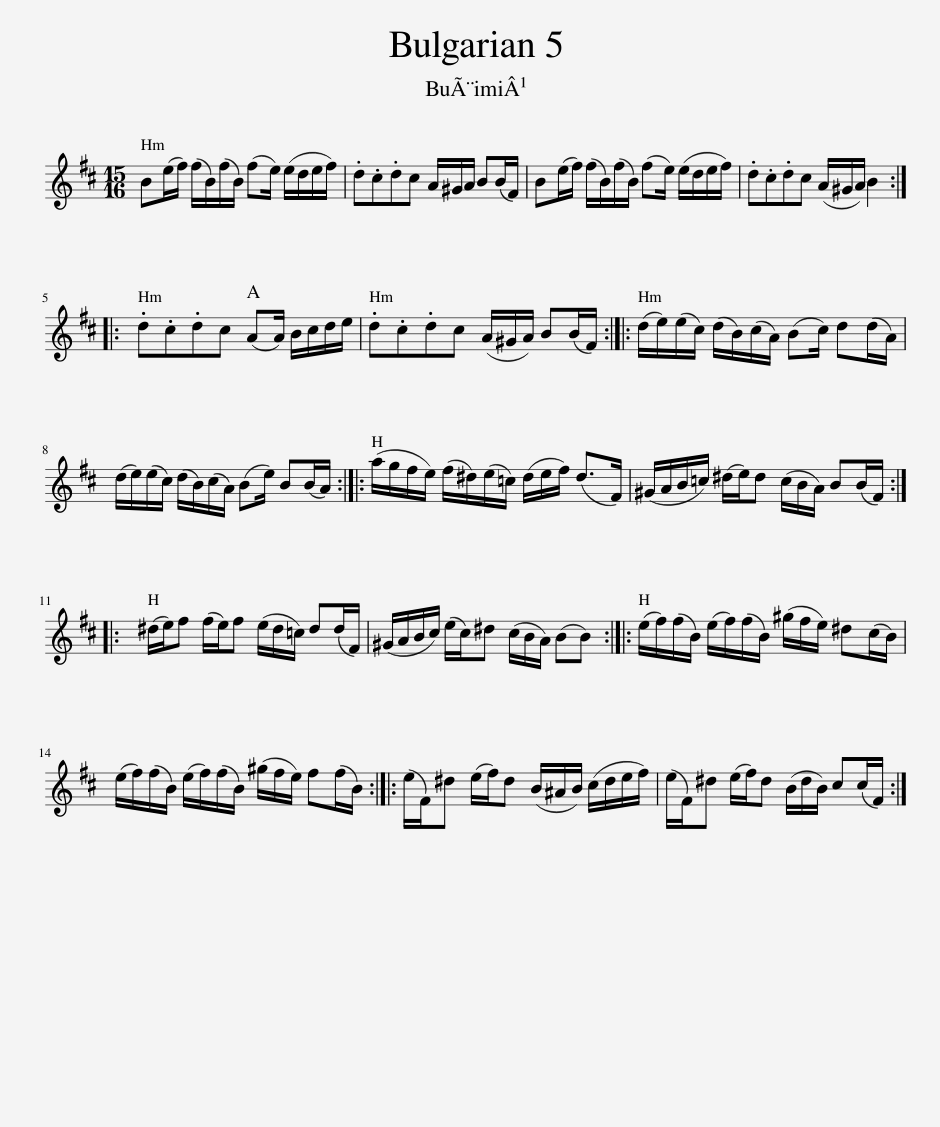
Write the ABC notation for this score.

X:1
L:1/8
M:15/16
I:linebreak $
K:Bmin
V:1 treble
V:1
 B(e/f/) (f/B/)(f/B/) (fe/) (e/d/e/f/) | .d.c.dc A/^G/A/ B(B/F/) | B(e/f/) (f/B/)(f/B/) (fe/) (e/d/e/f/) | .d.c.dc (A/^G/A/) B2 ::$ .d.c.dc (AA/) B/c/d/e/ | %5
 .d.c.dc (A/^G/A/) B(B/F/) :: (d/e/)(e/c/) (d/B/)(c/A/) (Bc/) d(d/A/) |$ (d/e/)(e/c/) (d/B/)(c/A/) (Be/) B(B/A/) :: (a/g/f/e/) (f/^d/)(e/=c/) (d/e/f/) (d>F) | (^G/A/B/=c/) (^d/e/)d (c/B/A/) B(B/F/) ::$ %10
 (^d/e/)f (f/e/)f (e/d/=c/) d(d/F/) | (^G/A/B/c/) (e/c/)^d (c/B/A/) (BB) :: (e/f/)(f/B/) (e/f/)(f/B/) (^g/f/e/) ^d(c/B/) |$ (e/f/)(f/B/) (e/f/)(f/B/) (^g/f/e/) f(f/B/) :: (e/F/)^d (e/f/)d (B/^A/B/) (c/d/e/f/) | %15
 (e/F/)^d (e/f/)d (B/d/B/) c(c/F/) :| %16
